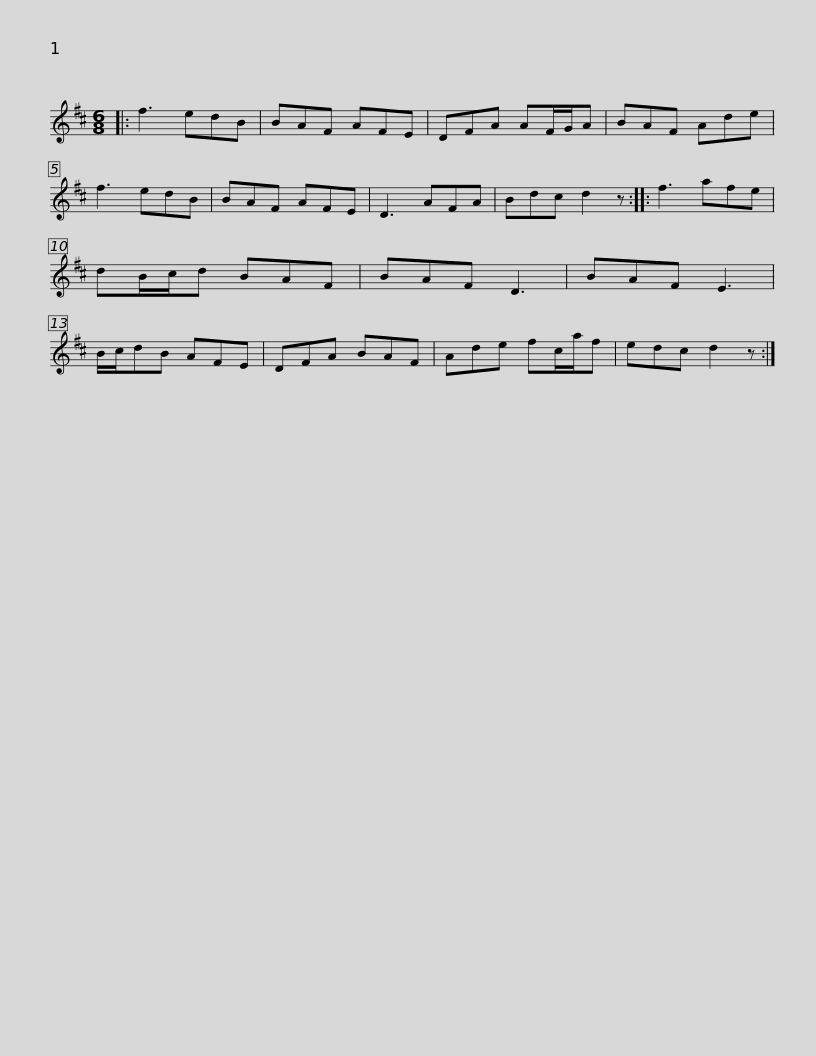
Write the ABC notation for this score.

X:1
L:1/8
M:6/8
I:linebreak $
K:D
V:1 treble
V:1
|: f3 edB | BAF AFE | DFA AF/G/A | BAF Ade | f3 edB | %5
 BAF AFE | D3 AFA |$ Bdc d2 z :: f3 afe | dB/c/d BAF | %10
 BAF D3 | BAF E3 | B/c/dB AFE | DFA BAF |$ Ade fc/a/f | %15
 edc d2 z :| %16
